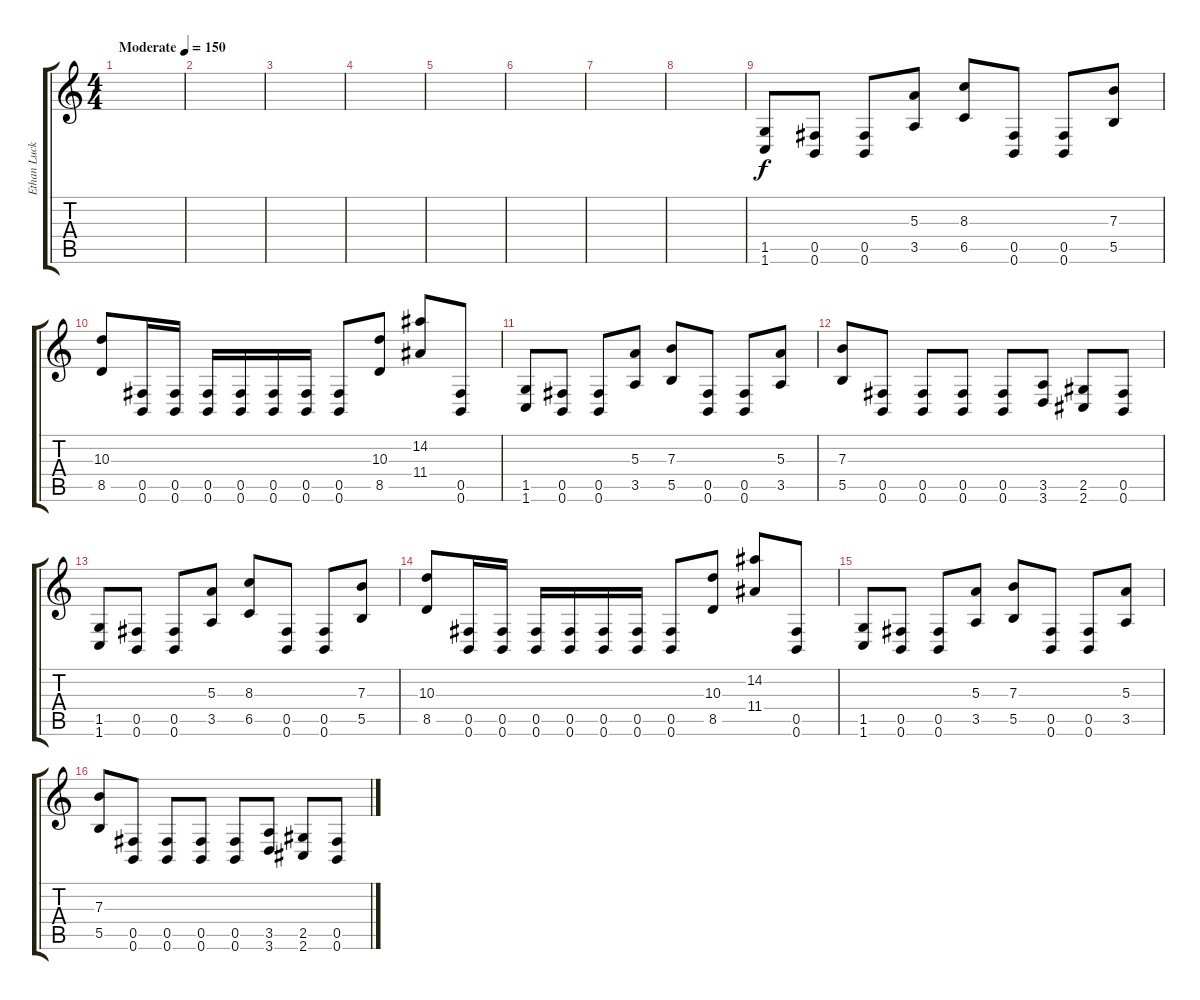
\track ("Ethan Luck" "Ethan Luck") {instrument distortionguitar}
\staff {score tabs}
\tuning (Db4 Ab3 E3 B2 Gb2 B1) {hide}
\ts (4 4)
\tempo (150 "Moderate")
\clef g2
\ks c
|
|
|
|
|
|
|
|
(1.5 1.6).8 (0.5 0.6).8 (0.5 0.6).8 (5.3 3.5).8 (8.3 6.5).8 (0.5 0.6).8 (0.5 0.6).8 (7.3 5.5).8 |
(10.3 8.5).8 (0.5 0.6).16 (0.5 0.6).16 (0.5 0.6).16 (0.5 0.6).16 (0.5 0.6).16 (0.5 0.6).16 (0.5 0.6).8 (10.3 8.5).8 (14.2 11.4).8 (0.5 0.6).8 |
(1.5 1.6).8 (0.5 0.6).8 (0.5 0.6).8 (5.3 3.5).8 (7.3 5.5).8 (0.5 0.6).8 (0.5 0.6).8 (5.3 3.5).8 |
(7.3 5.5).8 (0.5 0.6).8 (0.5 0.6).8 (0.5 0.6).8 (0.5 0.6).8 (3.5 3.6).8 (2.5 2.6).8 (0.5 0.6).8 |
(1.5 1.6).8 (0.5 0.6).8 (0.5 0.6).8 (5.3 3.5).8 (8.3 6.5).8 (0.5 0.6).8 (0.5 0.6).8 (7.3 5.5).8 |
(10.3 8.5).8 (0.5 0.6).16 (0.5 0.6).16 (0.5 0.6).16 (0.5 0.6).16 (0.5 0.6).16 (0.5 0.6).16 (0.5 0.6).8 (10.3 8.5).8 (14.2 11.4).8 (0.5 0.6).8 |
(1.5 1.6).8 (0.5 0.6).8 (0.5 0.6).8 (5.3 3.5).8 (7.3 5.5).8 (0.5 0.6).8 (0.5 0.6).8 (5.3 3.5).8 |
(7.3 5.5).8 (0.5 0.6).8 (0.5 0.6).8 (0.5 0.6).8 (0.5 0.6).8 (3.5 3.6).8 (2.5 2.6).8 (0.5 0.6).8
